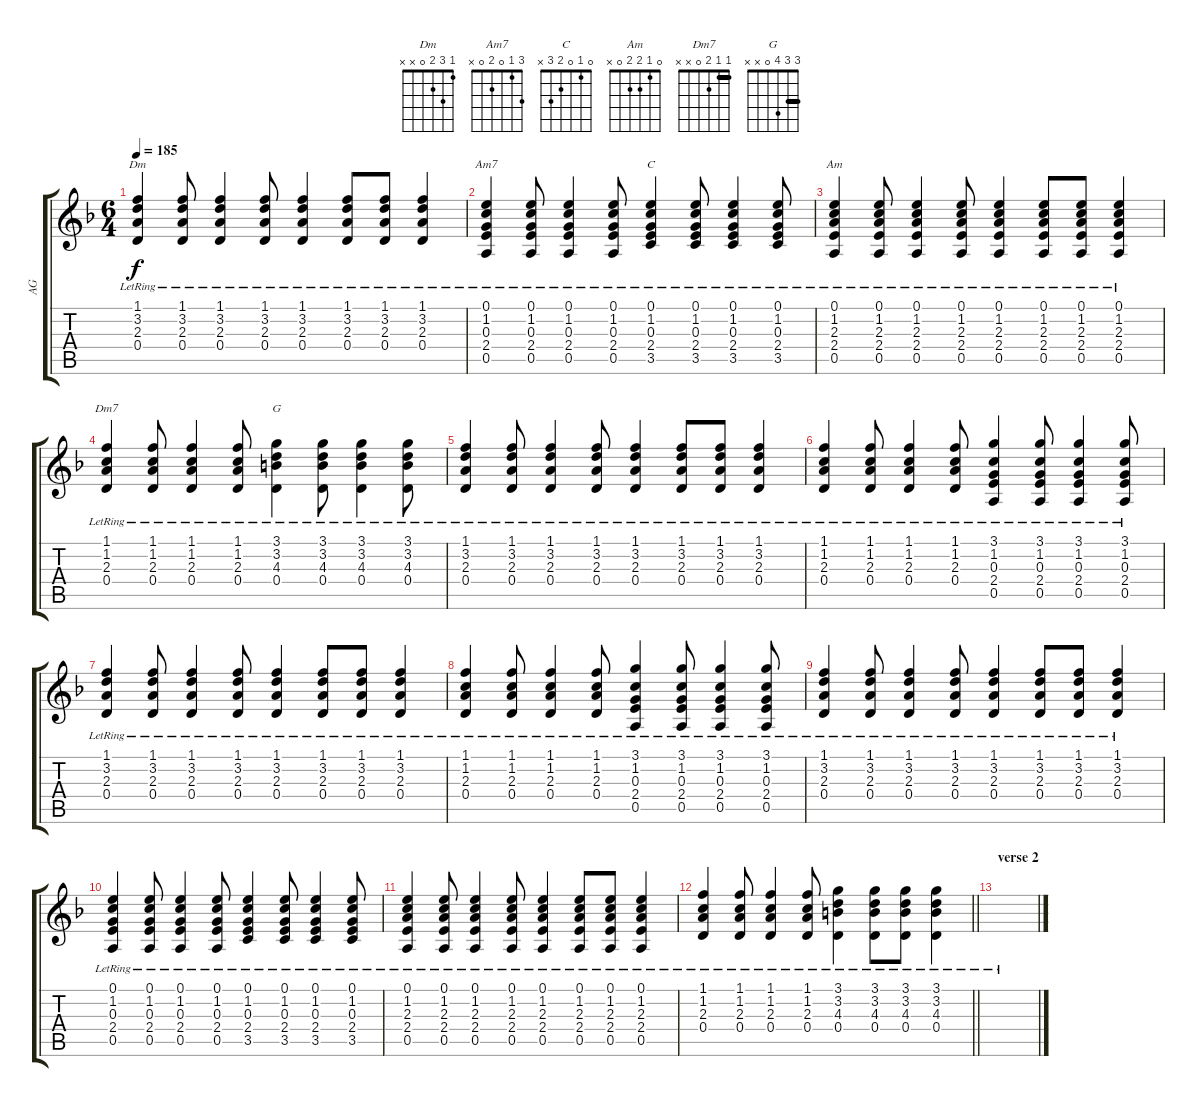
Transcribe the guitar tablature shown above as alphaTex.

\track ("AG" "AG") {instrument acousticguitarsteel}
\staff {score tabs}
\tuning (E4 B3 G3 D3 A2 D2) {hide}
\chord ("Dm" 1 3 2 0 x x)
\chord ("Am7" 3 1 0 2 0 x)
\chord ("C" 0 1 0 2 3 x)
\chord ("Am" 0 1 2 2 0 x)
\chord ("Dm7" 1 1 2 0 x x) {barre 1}
\chord ("G" 3 3 4 0 x x) {barre 3}
\ts (6 4)
\tempo 185
\clef g2
\ks dminor
(1.1{lr} 3.2{lr} 2.3{lr} 0.4{lr}).4{ch "Dm" dy f} (1.1{lr} 3.2{lr} 2.3{lr} 0.4{lr}).8 (1.1{lr} 3.2{lr} 2.3{lr} 0.4{lr}).4 (1.1{lr} 3.2{lr} 2.3{lr} 0.4{lr}).8 (1.1{lr} 3.2{lr} 2.3{lr} 0.4{lr}).4 (1.1{lr} 3.2{lr} 2.3{lr} 0.4{lr}).8 (1.1{lr} 3.2{lr} 2.3{lr} 0.4{lr}).8 (1.1{lr} 3.2{lr} 2.3{lr} 0.4{lr}).4 |
(0.1{lr} 1.2{lr} 0.3{lr} 2.4{lr} 0.5{lr}).4{ch "Am7"} (0.1{lr} 1.2{lr} 0.3{lr} 2.4{lr} 0.5{lr}).8 (0.1{lr} 1.2{lr} 0.3{lr} 2.4{lr} 0.5{lr}).4 (0.1{lr} 1.2{lr} 0.3{lr} 2.4{lr} 0.5{lr}).8 (0.1{lr} 1.2{lr} 0.3{lr} 2.4{lr} 3.5{lr}).4{ch "C"} (0.1{lr} 1.2{lr} 0.3{lr} 2.4{lr} 3.5{lr}).8 (0.1{lr} 1.2{lr} 0.3{lr} 2.4{lr} 3.5{lr}).4 (0.1{lr} 1.2{lr} 0.3{lr} 2.4{lr} 3.5{lr}).8 |
(0.1{lr} 1.2{lr} 2.3{lr} 2.4{lr} 0.5{lr}).4{ch "Am"} (0.1{lr} 1.2{lr} 2.3{lr} 2.4{lr} 0.5{lr}).8 (0.1{lr} 1.2{lr} 2.3{lr} 2.4{lr} 0.5{lr}).4 (0.1{lr} 1.2{lr} 2.3{lr} 2.4{lr} 0.5{lr}).8 (0.1{lr} 1.2{lr} 2.3{lr} 2.4{lr} 0.5{lr}).4 (0.1{lr} 1.2{lr} 2.3{lr} 2.4{lr} 0.5{lr}).8 (0.1{lr} 1.2{lr} 2.3{lr} 2.4{lr} 0.5{lr}).8 (0.1{lr} 1.2{lr} 2.3{lr} 2.4{lr} 0.5{lr}).4 |
(1.1{lr} 1.2{lr} 2.3{lr} 0.4{lr}).4{ch "Dm7"} (1.1{lr} 1.2{lr} 2.3{lr} 0.4{lr}).8 (1.1{lr} 1.2{lr} 2.3{lr} 0.4{lr}).4 (1.1{lr} 1.2{lr} 2.3{lr} 0.4{lr}).8 (3.1{lr} 3.2{lr} 4.3{lr} 0.4{lr}).4{ch "G"} (3.1{lr} 3.2{lr} 4.3{lr} 0.4{lr}).8 (3.1{lr} 3.2{lr} 4.3{lr} 0.4{lr}).4 (3.1{lr} 3.2{lr} 4.3{lr} 0.4{lr}).8 |
(1.1{lr} 3.2{lr} 2.3{lr} 0.4{lr}).4{volume 8} (1.1{lr} 3.2{lr} 2.3{lr} 0.4{lr}).8 (1.1{lr} 3.2{lr} 2.3{lr} 0.4{lr}).4 (1.1{lr} 3.2{lr} 2.3{lr} 0.4{lr}).8 (1.1{lr} 3.2{lr} 2.3{lr} 0.4{lr}).4 (1.1{lr} 3.2{lr} 2.3{lr} 0.4{lr}).8 (1.1{lr} 3.2{lr} 2.3{lr} 0.4{lr}).8 (1.1{lr} 3.2{lr} 2.3{lr} 0.4{lr}).4 |
(1.1{lr} 1.2{lr} 2.3{lr} 0.4{lr}).4 (1.1{lr} 1.2{lr} 2.3{lr} 0.4{lr}).8 (1.1{lr} 1.2{lr} 2.3{lr} 0.4{lr}).4 (1.1{lr} 1.2{lr} 2.3{lr} 0.4{lr}).8 (3.1{lr} 1.2{lr} 0.3{lr} 2.4{lr} 0.5{lr}).4 (3.1{lr} 1.2{lr} 0.3{lr} 2.4{lr} 0.5{lr}).8 (3.1{lr} 1.2{lr} 0.3{lr} 2.4{lr} 0.5{lr}).4 (3.1{lr} 1.2{lr} 0.3{lr} 2.4{lr} 0.5{lr}).8 |
(1.1{lr} 3.2{lr} 2.3{lr} 0.4{lr}).4 (1.1{lr} 3.2{lr} 2.3{lr} 0.4{lr}).8 (1.1{lr} 3.2{lr} 2.3{lr} 0.4{lr}).4 (1.1{lr} 3.2{lr} 2.3{lr} 0.4{lr}).8 (1.1{lr} 3.2{lr} 2.3{lr} 0.4{lr}).4 (1.1{lr} 3.2{lr} 2.3{lr} 0.4{lr}).8 (1.1{lr} 3.2{lr} 2.3{lr} 0.4{lr}).8 (1.1{lr} 3.2{lr} 2.3{lr} 0.4{lr}).4 |
(1.1{lr} 1.2{lr} 2.3{lr} 0.4{lr}).4 (1.1{lr} 1.2{lr} 2.3{lr} 0.4{lr}).8 (1.1{lr} 1.2{lr} 2.3{lr} 0.4{lr}).4 (1.1{lr} 1.2{lr} 2.3{lr} 0.4{lr}).8 (3.1{lr} 1.2{lr} 0.3{lr} 2.4{lr} 0.5{lr}).4 (3.1{lr} 1.2{lr} 0.3{lr} 2.4{lr} 0.5{lr}).8 (3.1{lr} 1.2{lr} 0.3{lr} 2.4{lr} 0.5{lr}).4 (3.1{lr} 1.2{lr} 0.3{lr} 2.4{lr} 0.5{lr}).8 |
(1.1{lr} 3.2{lr} 2.3{lr} 0.4{lr}).4 (1.1{lr} 3.2{lr} 2.3{lr} 0.4{lr}).8 (1.1{lr} 3.2{lr} 2.3{lr} 0.4{lr}).4 (1.1{lr} 3.2{lr} 2.3{lr} 0.4{lr}).8 (1.1{lr} 3.2{lr} 2.3{lr} 0.4{lr}).4 (1.1{lr} 3.2{lr} 2.3{lr} 0.4{lr}).8 (1.1{lr} 3.2{lr} 2.3{lr} 0.4{lr}).8 (1.1{lr} 3.2{lr} 2.3{lr} 0.4{lr}).4 |
(0.1{lr} 1.2{lr} 0.3{lr} 2.4{lr} 0.5{lr}).4 (0.1{lr} 1.2{lr} 0.3{lr} 2.4{lr} 0.5{lr}).8 (0.1{lr} 1.2{lr} 0.3{lr} 2.4{lr} 0.5{lr}).4 (0.1{lr} 1.2{lr} 0.3{lr} 2.4{lr} 0.5{lr}).8 (0.1{lr} 1.2{lr} 0.3{lr} 2.4{lr} 3.5{lr}).4 (0.1{lr} 1.2{lr} 0.3{lr} 2.4{lr} 3.5{lr}).8 (0.1{lr} 1.2{lr} 0.3{lr} 2.4{lr} 3.5{lr}).4 (0.1{lr} 1.2{lr} 0.3{lr} 2.4{lr} 3.5{lr}).8 |
(0.1{lr} 1.2{lr} 2.3{lr} 2.4{lr} 0.5{lr}).4 (0.1{lr} 1.2{lr} 2.3{lr} 2.4{lr} 0.5{lr}).8 (0.1{lr} 1.2{lr} 2.3{lr} 2.4{lr} 0.5{lr}).4 (0.1{lr} 1.2{lr} 2.3{lr} 2.4{lr} 0.5{lr}).8 (0.1{lr} 1.2{lr} 2.3{lr} 2.4{lr} 0.5{lr}).4 (0.1{lr} 1.2{lr} 2.3{lr} 2.4{lr} 0.5{lr}).8 (0.1{lr} 1.2{lr} 2.3{lr} 2.4{lr} 0.5{lr}).8 (0.1{lr} 1.2{lr} 2.3{lr} 2.4{lr} 0.5{lr}).4 |
\barLineRight lightlight
(1.1{lr} 1.2{lr} 2.3{lr} 0.4{lr}).4 (1.1{lr} 1.2{lr} 2.3{lr} 0.4{lr}).8 (1.1{lr} 1.2{lr} 2.3{lr} 0.4{lr}).4 (1.1{lr} 1.2{lr} 2.3{lr} 0.4{lr}).8 (3.1{lr} 3.2{lr} 4.3{lr} 0.4{lr}).4 (3.1{lr} 3.2{lr} 4.3{lr} 0.4{lr}).8 (3.1{lr} 3.2{lr} 4.3{lr} 0.4{lr}).8 (3.1{lr} 3.2{lr} 4.3{lr} 0.4{lr}).4 |
\section ("" "verse 2")
